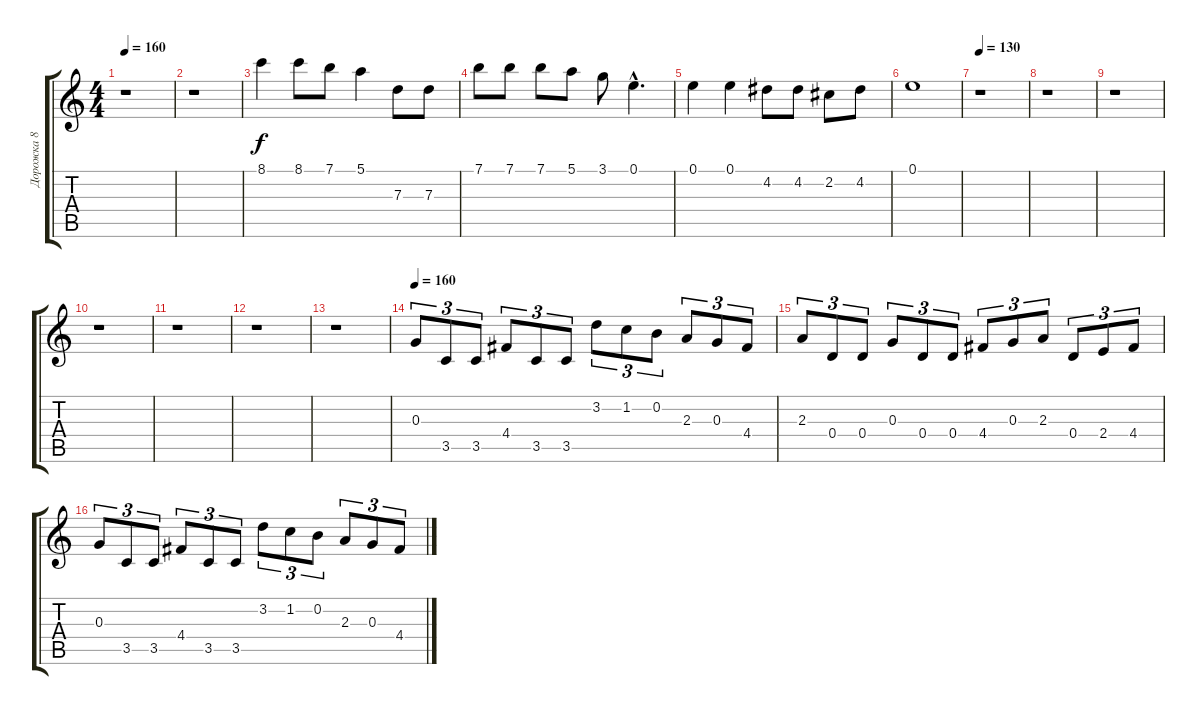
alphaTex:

\track ("Дорожка 8" "Дорожка 8") {instrument overdrivenguitar}
\staff {score tabs}
\tuning (E4 B3 G3 D3 A2 E2) {hide}
\ts (4 4)
\tempo 160
\clef g2
\ks c
r.1{dy f} |
r.1 |
8.1.4 8.1.8 7.1.8 5.1.4 7.3.8 7.3.8 |
7.1.8 7.1.8 7.1.8 5.1.8 3.1.8 0.1{hac}.4{d} |
0.1.4 0.1.4 4.2.8 4.2.8 2.2.8 4.2.8 |
0.1.1 |
\tempo 130
r.1 |
r.1 |
r.1 |
r.1 |
r.1 |
r.1 |
r.1 |
\tempo 160
0.3.8{tu (3 2)} 3.5.8{tu (3 2)} 3.5.8{tu (3 2)} 4.4.8{tu (3 2)} 3.5.8{tu (3 2)} 3.5.8{tu (3 2)} 3.2.8{tu (3 2)} 1.2.8{tu (3 2)} 0.2.8{tu (3 2)} 2.3.8{tu (3 2)} 0.3.8{tu (3 2)} 4.4.8{tu (3 2)} |
2.3.8{tu (3 2)} 0.4.8{tu (3 2)} 0.4.8{tu (3 2)} 0.3.8{tu (3 2)} 0.4.8{tu (3 2)} 0.4.8{tu (3 2)} 4.4.8{tu (3 2)} 0.3.8{tu (3 2)} 2.3.8{tu (3 2)} 0.4.8{tu (3 2)} 2.4.8{tu (3 2)} 4.4.8{tu (3 2)} |
0.3.8{tu (3 2)} 3.5.8{tu (3 2)} 3.5.8{tu (3 2)} 4.4.8{tu (3 2)} 3.5.8{tu (3 2)} 3.5.8{tu (3 2)} 3.2.8{tu (3 2)} 1.2.8{tu (3 2)} 0.2.8{tu (3 2)} 2.3.8{tu (3 2)} 0.3.8{tu (3 2)} 4.4.8{tu (3 2)}
